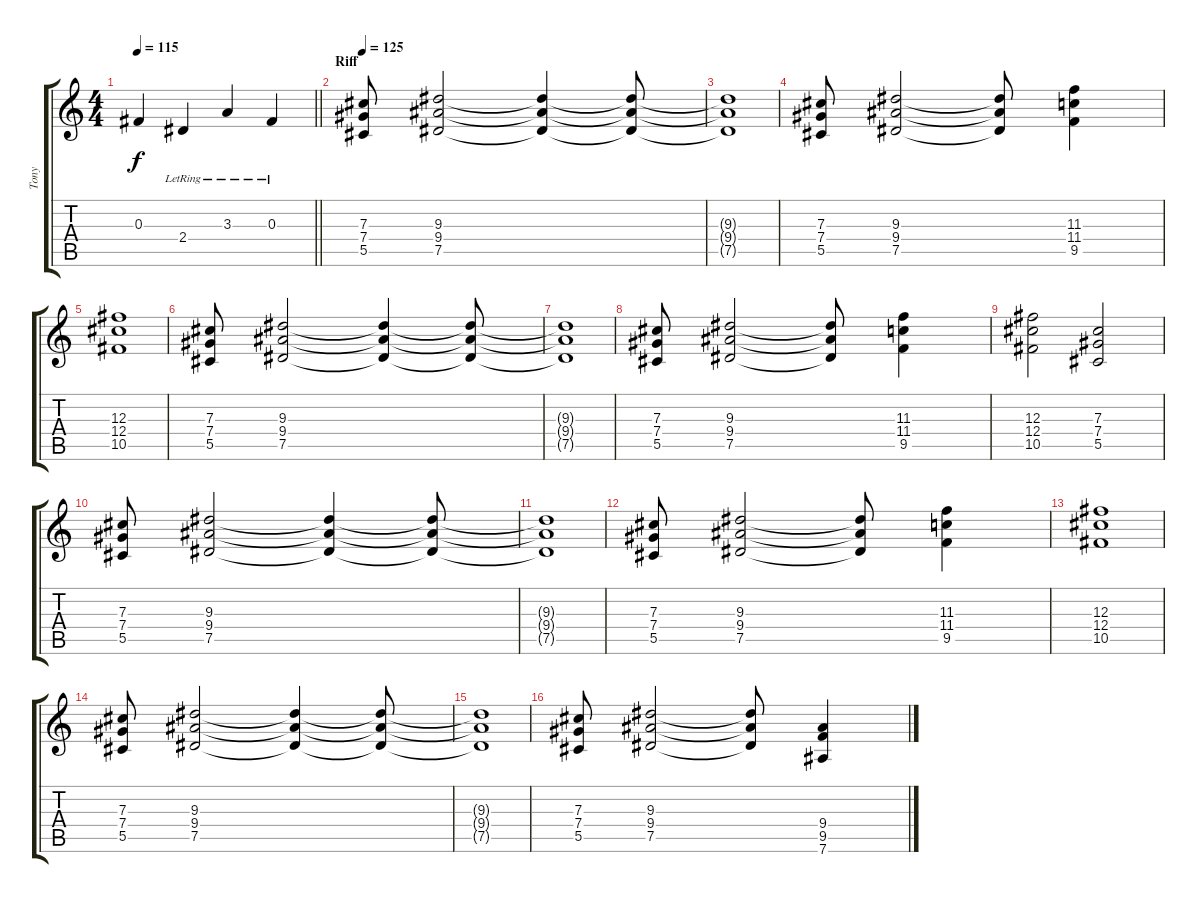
\track ("Tony" "Tony") {instrument overdrivenguitar}
\staff {score tabs}
\tuning (Eb4 Bb3 Gb3 Db3 Ab2 Eb2) {hide}
\ts (4 4)
\tempo 115
\clef g2
\barLineRight lightlight
\ks c
0.3{t}.4{dy f} 2.4{lr}.4 3.3{lr}.4 0.3{lr}.4 |
\section ("" "Riff")
\tempo 125
(7.3 7.4 5.5).8{instrument overdrivenguitar} (9.3 9.4 7.5).2 (9.3{t} 9.4{t} 7.5{t}).4 (9.3{t} 9.4{t} 7.5{t}).8 |
(9.3{t} 9.4{t} 7.5{t}).1 |
(7.3 7.4 5.5).8 (9.3 9.4 7.5).2 (9.3{t} 9.4{t} 7.5{t}).8 (11.3 11.4 9.5).4 |
(12.3 12.4 10.5).1 |
(7.3 7.4 5.5).8 (9.3 9.4 7.5).2 (9.3{t} 9.4{t} 7.5{t}).4 (9.3{t} 9.4{t} 7.5{t}).8 |
(9.3{t} 9.4{t} 7.5{t}).1 |
(7.3 7.4 5.5).8 (9.3 9.4 7.5).2 (9.3{t} 9.4{t} 7.5{t}).8 (11.3 11.4 9.5).4 |
(12.3 12.4 10.5).2 (7.3 7.4 5.5).2 |
(7.3 7.4 5.5).8 (9.3 9.4 7.5).2 (9.3{t} 9.4{t} 7.5{t}).4 (9.3{t} 9.4{t} 7.5{t}).8 |
(9.3{t} 9.4{t} 7.5{t}).1 |
(7.3 7.4 5.5).8 (9.3 9.4 7.5).2 (9.3{t} 9.4{t} 7.5{t}).8 (11.3 11.4 9.5).4 |
(12.3 12.4 10.5).1 |
(7.3 7.4 5.5).8 (9.3 9.4 7.5).2 (9.3{t} 9.4{t} 7.5{t}).4 (9.3{t} 9.4{t} 7.5{t}).8 |
(9.3{t} 9.4{t} 7.5{t}).1 |
(7.3 7.4 5.5).8 (9.3 9.4 7.5).2 (9.3{t} 9.4{t} 7.5{t}).8 (9.4 9.5 7.6).4
